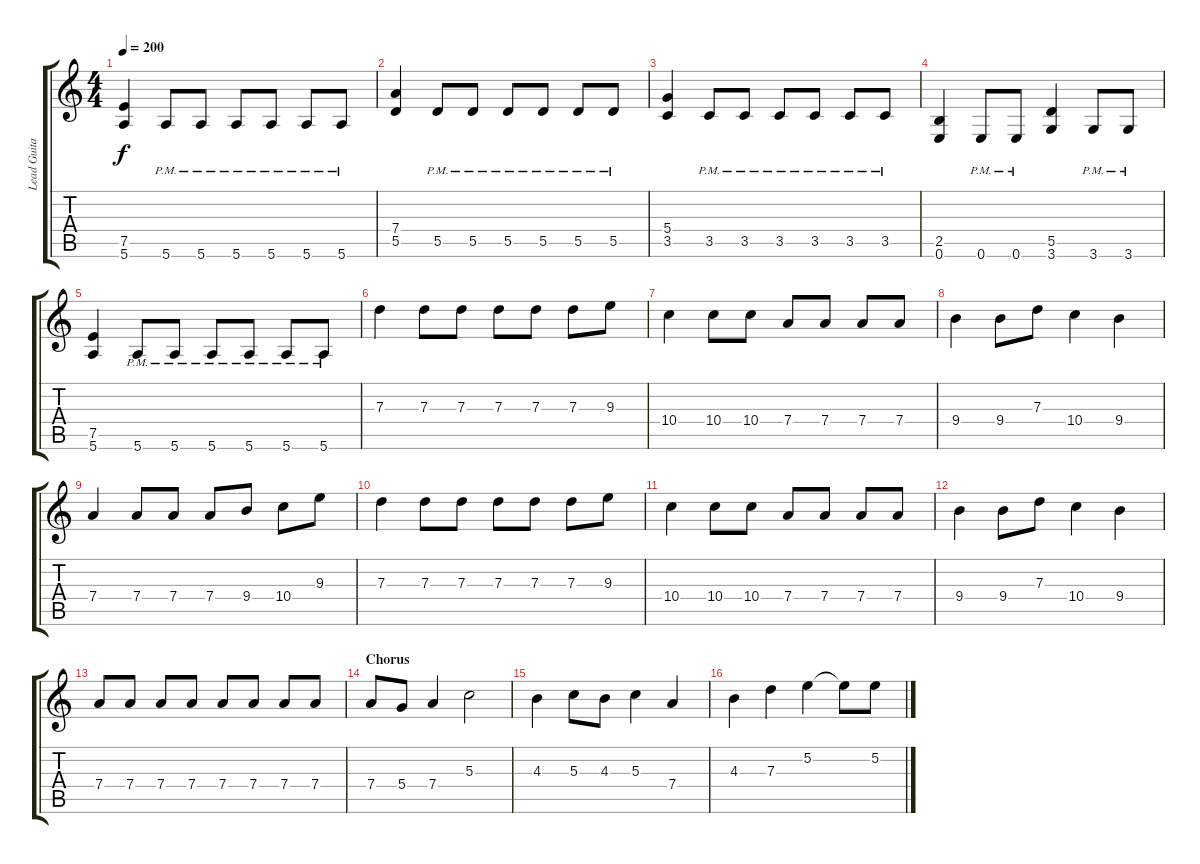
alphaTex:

\track ("Lead Guitar" "Lead Guita") {instrument distortionguitar}
\staff {score tabs}
\tuning (E4 B3 G3 D3 A2 E2) {hide}
\ts (4 4)
\tempo 200
\clef g2
\ks c
(7.5 5.6).4{dy f} 5.6{pm}.8 5.6{pm}.8 5.6{pm}.8 5.6{pm}.8 5.6{pm}.8 5.6{pm}.8 |
(7.4 5.5).4 5.5{pm}.8 5.5{pm}.8 5.5{pm}.8 5.5{pm}.8 5.5{pm}.8 5.5{pm}.8 |
(5.4 3.5).4 3.5{pm}.8 3.5{pm}.8 3.5{pm}.8 3.5{pm}.8 3.5{pm}.8 3.5{pm}.8 |
(2.5 0.6).4 0.6{pm}.8 0.6{pm}.8 (5.5 3.6).4 3.6{pm}.8 3.6{pm}.8 |
(7.5 5.6).4 5.6{pm}.8 5.6{pm}.8 5.6{pm}.8 5.6{pm}.8 5.6{pm}.8 5.6{pm}.8 |
7.3.4 7.3.8 7.3.8 7.3.8 7.3.8 7.3.8 9.3.8 |
10.4.4 10.4.8 10.4.8 7.4.8 7.4.8 7.4.8 7.4.8 |
9.4.4 9.4.8 7.3.8 10.4.4 9.4.4 |
7.4.4 7.4.8 7.4.8 7.4.8 9.4.8 10.4.8 9.3.8 |
7.3.4 7.3.8 7.3.8 7.3.8 7.3.8 7.3.8 9.3.8 |
10.4.4 10.4.8 10.4.8 7.4.8 7.4.8 7.4.8 7.4.8 |
9.4.4 9.4.8 7.3.8 10.4.4 9.4.4 |
7.4.8 7.4.8 7.4.8 7.4.8 7.4.8 7.4.8 7.4.8 7.4.8 |
\section ("" "Chorus")
7.4.8 5.4.8 7.4.4 5.3.2 |
4.3.4 5.3.8 4.3.8 5.3.4 7.4.4 |
4.3.4 7.3.4 5.2.4 5.2{t}.8 5.2.8
